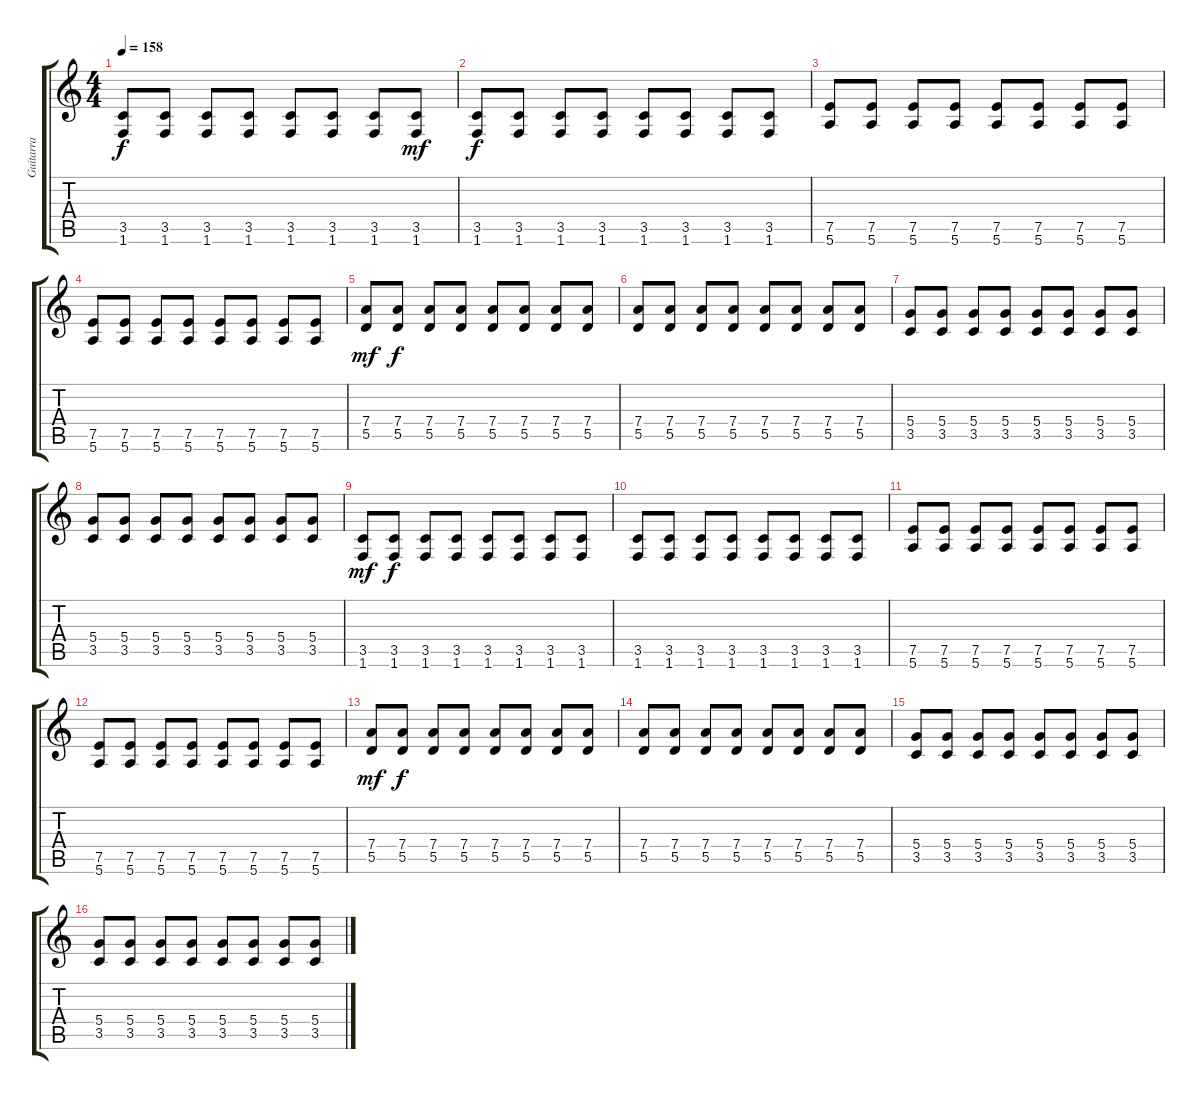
\track ("Guitarra" "Guitarra") {solo instrument distortionguitar}
\staff {score tabs}
\tuning (E4 B3 G3 D3 A2 E2) {hide}
\ts (4 4)
\tempo 158
\clef g2
\ks c
(3.5 1.6).8{dy f} (3.5 1.6).8 (3.5 1.6).8 (3.5 1.6).8 (3.5 1.6).8 (3.5 1.6).8 (3.5 1.6).8 (3.5 1.6).8{dy mf} |
(3.5 1.6).8{dy f} (3.5 1.6).8 (3.5 1.6).8 (3.5 1.6).8 (3.5 1.6).8 (3.5 1.6).8 (3.5 1.6).8 (3.5 1.6).8 |
(7.5 5.6).8 (7.5 5.6).8 (7.5 5.6).8 (7.5 5.6).8 (7.5 5.6).8 (7.5 5.6).8 (7.5 5.6).8 (7.5 5.6).8 |
(7.5 5.6).8 (7.5 5.6).8 (7.5 5.6).8 (7.5 5.6).8 (7.5 5.6).8 (7.5 5.6).8 (7.5 5.6).8 (7.5 5.6).8 |
(7.4 5.5).8{dy mf} (7.4 5.5).8{dy f} (7.4 5.5).8 (7.4 5.5).8 (7.4 5.5).8 (7.4 5.5).8 (7.4 5.5).8 (7.4 5.5).8 |
(7.4 5.5).8 (7.4 5.5).8 (7.4 5.5).8 (7.4 5.5).8 (7.4 5.5).8 (7.4 5.5).8 (7.4 5.5).8 (7.4 5.5).8 |
(5.4 3.5).8 (5.4 3.5).8 (5.4 3.5).8 (5.4 3.5).8 (5.4 3.5).8 (5.4 3.5).8 (5.4 3.5).8 (5.4 3.5).8 |
(5.4 3.5).8 (5.4 3.5).8 (5.4 3.5).8 (5.4 3.5).8 (5.4 3.5).8 (5.4 3.5).8 (5.4 3.5).8 (5.4 3.5).8 |
(3.5 1.6).8{dy mf} (3.5 1.6).8{dy f} (3.5 1.6).8 (3.5 1.6).8 (3.5 1.6).8 (3.5 1.6).8 (3.5 1.6).8 (3.5 1.6).8 |
(3.5 1.6).8 (3.5 1.6).8 (3.5 1.6).8 (3.5 1.6).8 (3.5 1.6).8 (3.5 1.6).8 (3.5 1.6).8 (3.5 1.6).8 |
(7.5 5.6).8 (7.5 5.6).8 (7.5 5.6).8 (7.5 5.6).8 (7.5 5.6).8 (7.5 5.6).8 (7.5 5.6).8 (7.5 5.6).8 |
(7.5 5.6).8 (7.5 5.6).8 (7.5 5.6).8 (7.5 5.6).8 (7.5 5.6).8 (7.5 5.6).8 (7.5 5.6).8 (7.5 5.6).8 |
(7.4 5.5).8{dy mf} (7.4 5.5).8{dy f} (7.4 5.5).8 (7.4 5.5).8 (7.4 5.5).8 (7.4 5.5).8 (7.4 5.5).8 (7.4 5.5).8 |
(7.4 5.5).8 (7.4 5.5).8 (7.4 5.5).8 (7.4 5.5).8 (7.4 5.5).8 (7.4 5.5).8 (7.4 5.5).8 (7.4 5.5).8 |
(5.4 3.5).8 (5.4 3.5).8 (5.4 3.5).8 (5.4 3.5).8 (5.4 3.5).8 (5.4 3.5).8 (5.4 3.5).8 (5.4 3.5).8 |
(5.4 3.5).8 (5.4 3.5).8 (5.4 3.5).8 (5.4 3.5).8 (5.4 3.5).8 (5.4 3.5).8 (5.4 3.5).8 (5.4 3.5).8
